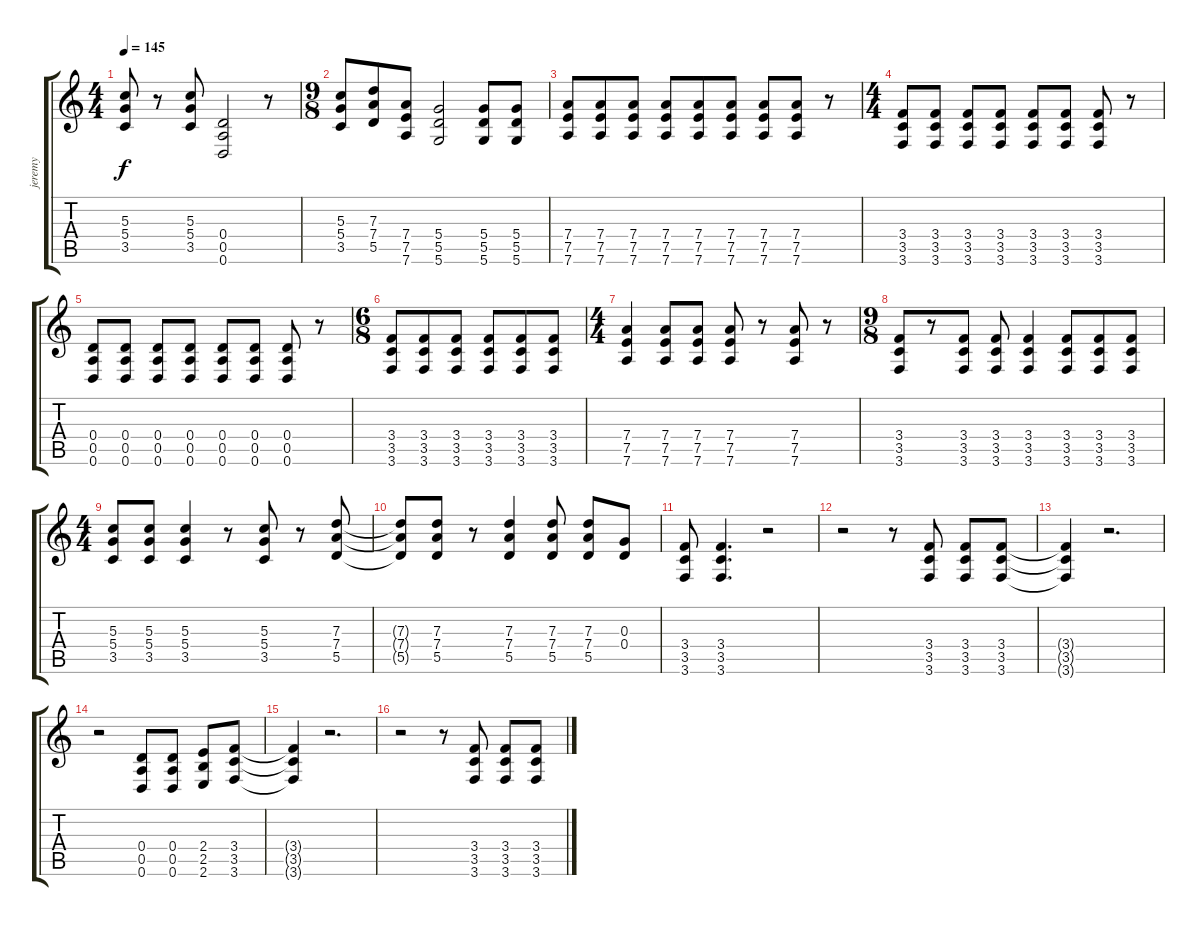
\track ("jeremy" "jeremy") {instrument overdrivenguitar}
\staff {score tabs}
\tuning (E4 B3 G3 D3 A2 D2) {hide}
\ts (4 4)
\tempo 145
\clef g2
\ks c
(5.3 5.4 3.5).8{dy f} r.8 (5.3 5.4 3.5).8 (0.4 0.5 0.6).2 r.8 |
\ts (9 8)
(5.3 5.4 3.5).8 (7.3 7.4 5.5).8 (7.4 7.5 7.6).8 (5.4 5.5 5.6).2 (5.4 5.5 5.6).8 (5.4 5.5 5.6).8 |
(7.4 7.5 7.6).8 (7.4 7.5 7.6).8 (7.4 7.5 7.6).8 (7.4 7.5 7.6).8 (7.4 7.5 7.6).8 (7.4 7.5 7.6).8 (7.4 7.5 7.6).8 (7.4 7.5 7.6).8 r.8 |
\ts (4 4)
(3.4 3.5 3.6).8 (3.4 3.5 3.6).8 (3.4 3.5 3.6).8 (3.4 3.5 3.6).8 (3.4 3.5 3.6).8 (3.4 3.5 3.6).8 (3.4 3.5 3.6).8 r.8 |
(0.4 0.5 0.6).8 (0.4 0.5 0.6).8 (0.4 0.5 0.6).8 (0.4 0.5 0.6).8 (0.4 0.5 0.6).8 (0.4 0.5 0.6).8 (0.4 0.5 0.6).8 r.8 |
\ts (6 8)
(3.4 3.5 3.6).8 (3.4 3.5 3.6).8 (3.4 3.5 3.6).8 (3.4 3.5 3.6).8 (3.4 3.5 3.6).8 (3.4 3.5 3.6).8 |
\ts (4 4)
(7.4 7.5 7.6).4 (7.4 7.5 7.6).8 (7.4 7.5 7.6).8 (7.4 7.5 7.6).8 r.8 (7.4 7.5 7.6).8 r.8 |
\ts (9 8)
(3.4 3.5 3.6).8 r.8 (3.4 3.5 3.6).8 (3.4 3.5 3.6).8 (3.4 3.5 3.6).4 (3.4 3.5 3.6).8 (3.4 3.5 3.6).8 (3.4 3.5 3.6).8 |
\ts (4 4)
(5.3 5.4 3.5).8 (5.3 5.4 3.5).8 (5.3 5.4 3.5).4 r.8 (5.3 5.4 3.5).8 r.8 (7.3 7.4 5.5).8 |
(7.3{t} 7.4{t} 5.5{t}).8 (7.3 7.4 5.5).8 r.8 (7.3 7.4 5.5).4 (7.3 7.4 5.5).8 (7.3 7.4 5.5).8 (0.3 0.4).8 |
(3.4 3.5 3.6).8 (3.4 3.5 3.6).4{d} r.2 |
r.2 r.8 (3.4 3.5 3.6).8 (3.4 3.5 3.6).8 (3.4 3.5 3.6).8 |
(3.4{t} 3.5{t} 3.6{t}).4 r.2{d} |
r.2 (0.4 0.5 0.6).8 (0.4 0.5 0.6).8 (2.4 2.5 2.6).8 (3.4 3.5 3.6).8 |
(3.4{t} 3.5{t} 3.6{t}).4 r.2{d} |
r.2 r.8 (3.4 3.5 3.6).8 (3.4 3.5 3.6).8 (3.4 3.5 3.6).8
